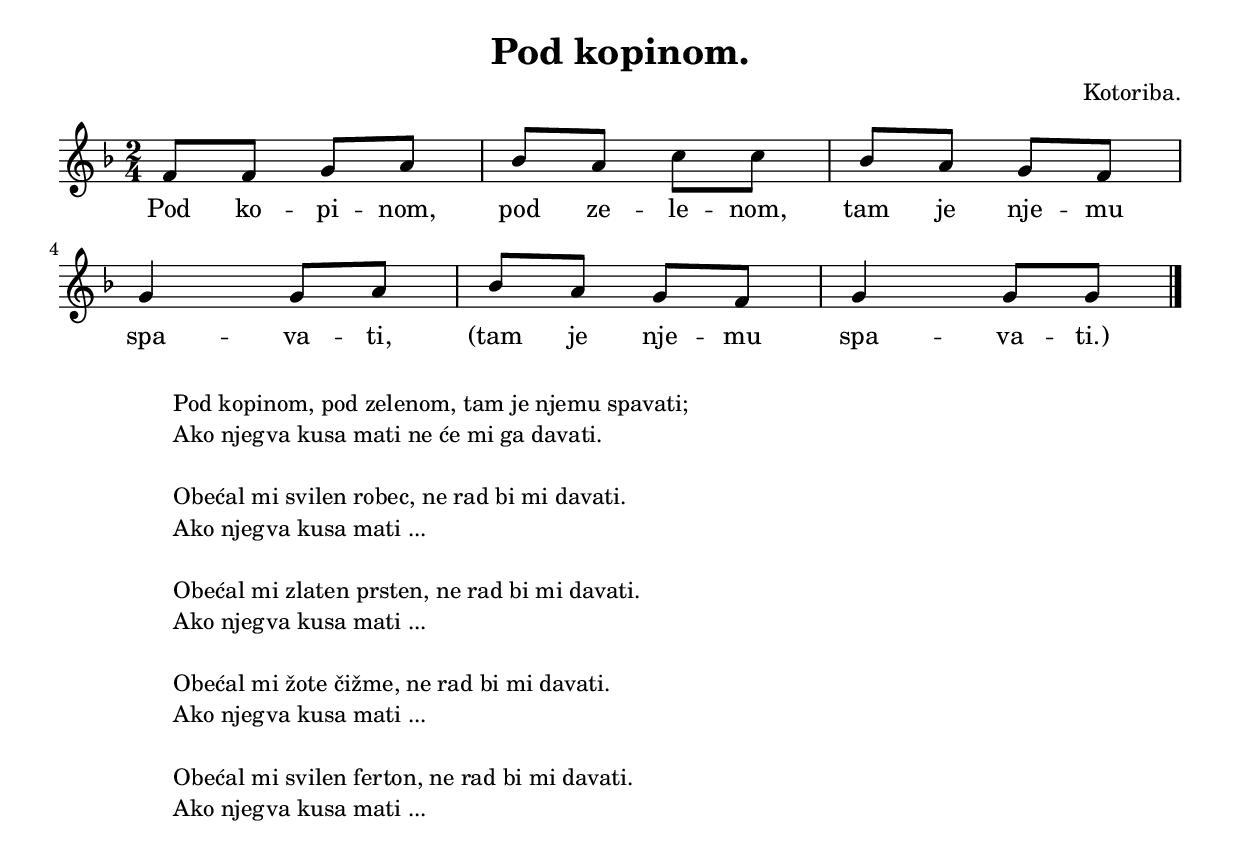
\version "2.24.1"
\include "deutsch.ly"

\header {
  title = "Pod kopinom."
  %subtitle = "II."
  composer = "Kotoriba."
}

\paper {
  #(set-paper-size "a4")
  indent = 0
  top-margin = 10
  markup-system-spacing = #'((basic-distance . 0.1) (padding . 2))
  system-system-spacing = #'((basic-distance . 0.1) (padding . 3))
  %annotate-spacing = ##t
  %ragged-last = ##f
}

global = {
  \key f \major
  \numericTimeSignature
  \time 2/4
}

chordNames = \chordmode {
  \global
  % Chords follow here.
  
}

melody = \relative c' {
  \global
  % Music follows here.
  f8 f g a |
  b8 a c c |
  b a g f | \break
  g4 g8 a |
  b8 a g f |
  g4 g8 g |
  \bar "|."
}

verse = \lyricmode {
  % Lyrics follow here.
  Pod ko -- pi -- nom, pod ze -- le -- nom,
  tam je nje -- mu spa -- va -- ti,
  (tam je nje -- mu spa -- va -- ti.)
}

\score {
  <<
    \new ChordNames \chordNames
    \new Staff { \melody }
    \addlyrics { \verse }
  >>
  \layout { }
}

\markup {
  \hspace #11
  \column { 
    \line { Pod kopinom, pod zelenom, tam je njemu spavati; }
    \line { Ako njegva kusa mati ne će mi ga davati. }
    \vspace #1
    \line { Obećal mi svilen robec, ne rad bi mi davati. }
    \line { Ako njegva kusa mati ... }
    \vspace #1
    \line { Obećal mi zlaten prsten, ne rad bi mi davati. }
    \line { Ako njegva kusa mati ... }
    \vspace #1
    \line { Obećal mi žote čižme, ne rad bi mi davati. }
    \line { Ako njegva kusa mati ... }
    \vspace #1
    \line { Obećal mi svilen ferton, ne rad bi mi davati. }
    \line { Ako njegva kusa mati ... }
  }
}
